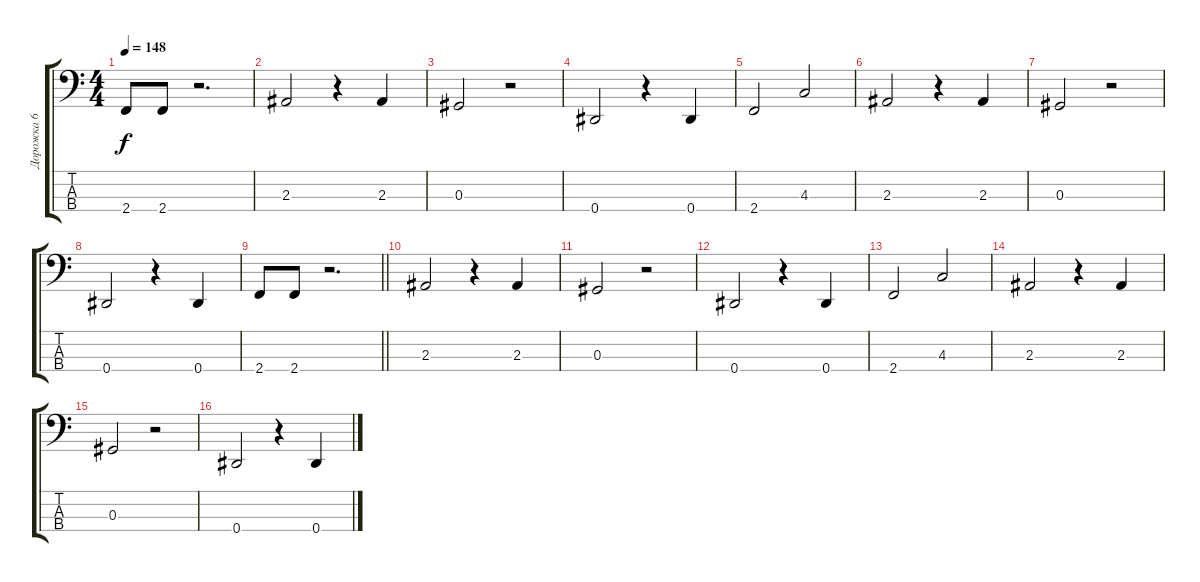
\track ("Дорожка 6" "Дорожка 6") {instrument electricbassfinger}
\staff {score tabs}
\tuning (Gb2 Db2 Ab1 Eb1) {hide}
\ts (4 4)
\tempo 148
\clef f4
\ks c
2.4.8{dy f} 2.4.8 r.2{d} |
2.3.2 r.4 2.3.4 |
0.3.2 r.2 |
0.4.2 r.4 0.4.4 |
2.4.2 4.3.2 |
2.3.2 r.4 2.3.4 |
0.3.2 r.2 |
0.4.2 r.4 0.4.4 |
\barLineRight lightlight
2.4.8 2.4.8 r.2{d} |
2.3.2 r.4 2.3.4 |
0.3.2 r.2 |
0.4.2 r.4 0.4.4 |
2.4.2 4.3.2 |
2.3.2 r.4 2.3.4 |
0.3.2 r.2 |
0.4.2 r.4 0.4.4
